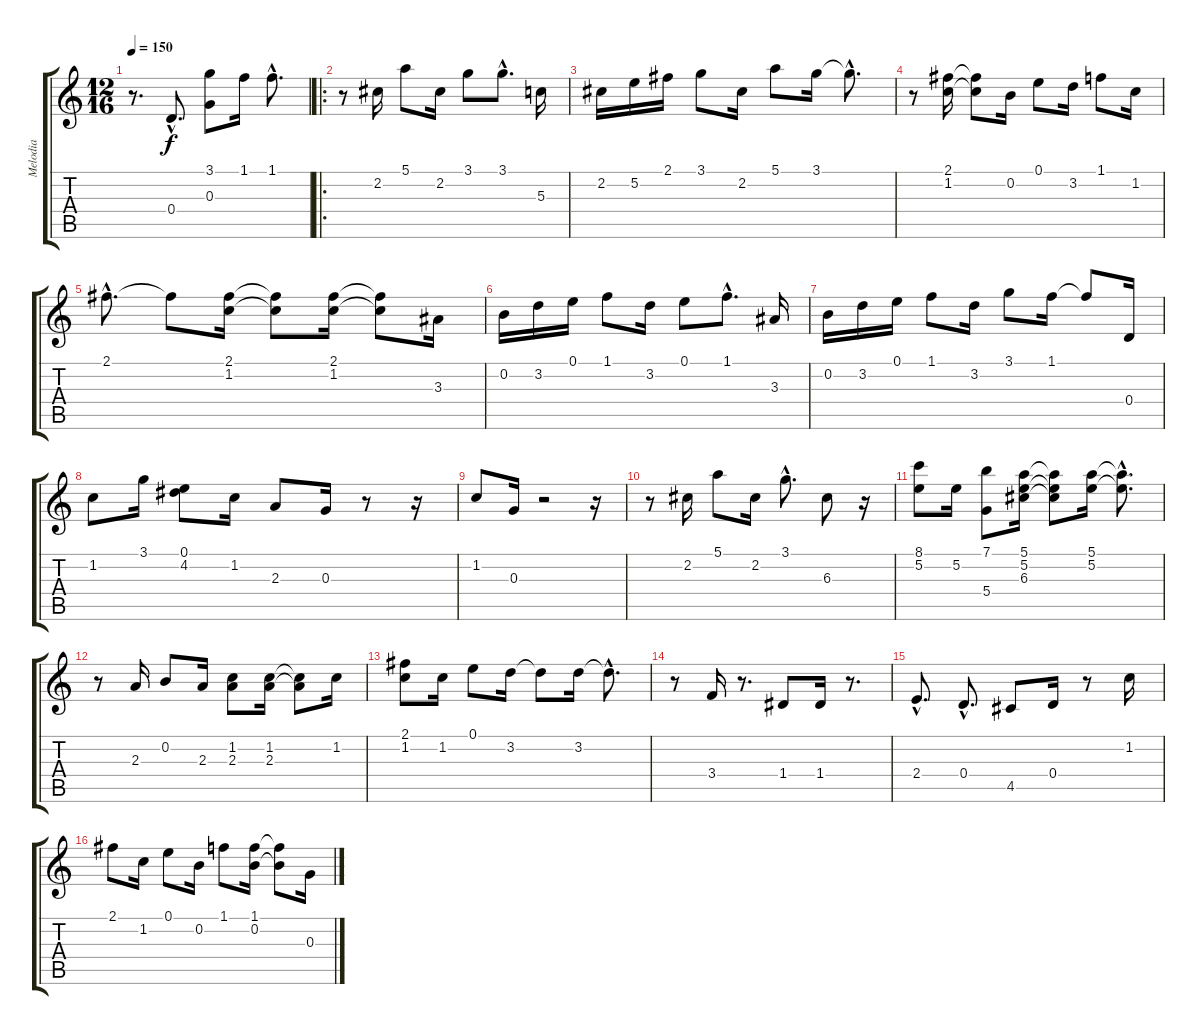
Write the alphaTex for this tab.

\track ("Melodia" "Melodia") {instrument acousticguitarnylon}
\staff {score tabs}
\tuning (E4 B3 G3 D3 A2 E2) {hide}
\ts (12 16)
\tempo 150
\clef g2
\ks c
r.8{d dy f} 0.4{hac}.8{d} (3.1 0.3).8 1.1.16 1.1{hac}.8{d} |
\ro
r.8 2.2.16 5.1.8 2.2.16 3.1.8 3.1{hac}.8{d} 5.3.16 |
2.2.16 5.2.16 2.1.16 3.1.8 2.2.16 5.1.8 3.1.16 3.1{hac t}.8{d} |
r.8 (2.1 1.2).16 (2.1{t} 1.2{t}).8 0.2.16 0.1.8 3.2.16 1.1.8 1.2.16 |
2.1{hac}.8{d} 2.1{t}.8 (2.1 1.2).16 (2.1{t} 1.2{t}).8 (2.1 1.2).16 (2.1{t} 1.2{t}).8 3.3.16 |
0.2.16 3.2.16 0.1.16 1.1.8 3.2.16 0.1.8 1.1{hac}.8{d} 3.3.16 |
0.2.16 3.2.16 0.1.16 1.1.8 3.2.16 3.1.8 1.1.16 1.1{t}.8 0.4.16 |
1.2.8 3.1.16 (0.1 4.2).8 1.2.16 2.3.8 0.3.16 r.8 r.16 |
1.2.8 0.3.16 r.2 r.16 |
r.8 2.2.16 5.1.8 2.2.16 3.1{hac}.8{d} 6.3.8 r.16 |
(8.1 5.2).8 5.2.16 (7.1 5.4).8 (5.1 5.2 6.3).16 (5.1{t} 5.2{t} 6.3{t}).8 (5.1 5.2).16 (5.1{hac t} 5.2{hac t}).8{d} |
r.8 2.3.16 0.2.8 2.3.16 (1.2 2.3).8 (1.2 2.3).16 (1.2{t} 2.3{t}).8 1.2.16 |
(2.1 1.2).8 1.2.16 0.1.8 3.2.16 3.2{t}.8 3.2.16 3.2{hac t}.8{d} |
r.8 3.4.16 r.8{d} 1.4.8 1.4.16 r.8{d} |
2.4{hac}.8{d} 0.4{hac}.8{d} 4.5.8 0.4.16 r.8 1.2.16 |
2.1.8 1.2.16 0.1.8 0.2.16 1.1.8 (1.1 0.2).16 (1.1{t} 0.2{t}).8 0.3.16
